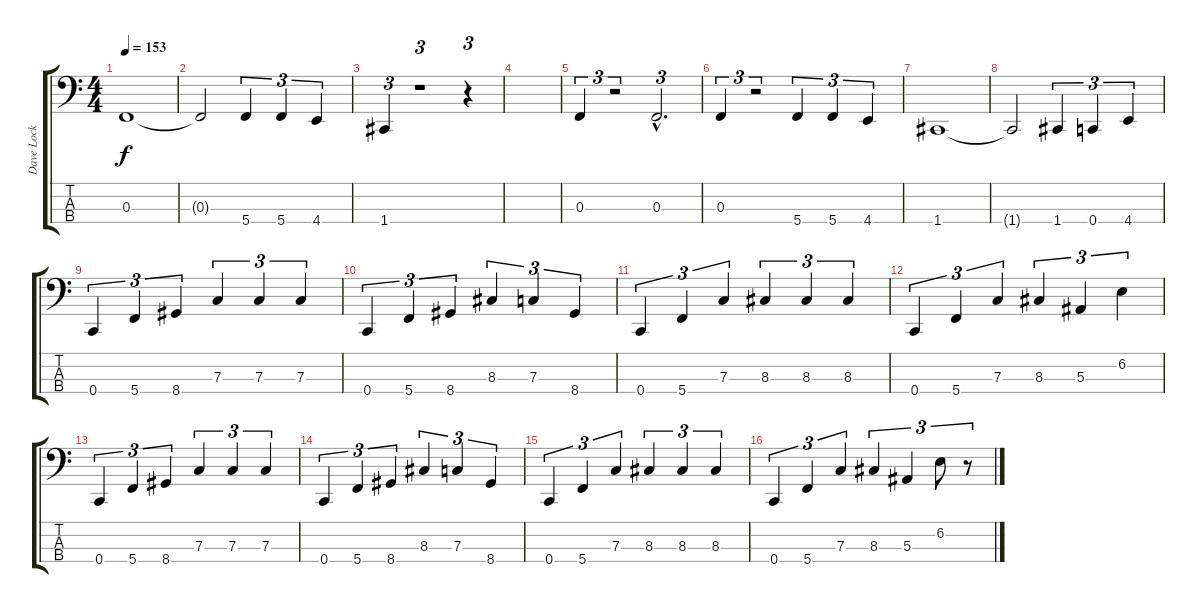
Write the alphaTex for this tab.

\track ("Dave Lock (Bass)" "Dave Lock ") {instrument electricbassfinger}
\staff {score tabs}
\tuning (Eb2 Bb1 F1 C1) {hide}
\ts (4 4)
\tempo 153
\clef f4
\ks c
0.3.1{dy f instrument electricbassfinger} |
0.3{t}.2 5.4.4{tu (3 2)} 5.4.4{tu (3 2)} 4.4.4{tu (3 2)} |
1.4.4{tu (3 2)} r.1{tu (3 2)} r.4{tu (3 2)} |
|
0.3.4{tu (3 2)} r.2{tu (3 2)} 0.3{hac}.2{d tu (3 2)} |
0.3.4{tu (3 2)} r.2{tu (3 2)} 5.4.4{tu (3 2)} 5.4.4{tu (3 2)} 4.4.4{tu (3 2)} |
1.4.1 |
1.4{t}.2 1.4.4{tu (3 2)} 0.4.4{tu (3 2)} 4.4.4{tu (3 2)} |
0.4.4{tu (3 2)} 5.4.4{tu (3 2)} 8.4.4{tu (3 2)} 7.3.4{tu (3 2)} 7.3.4{tu (3 2)} 7.3.4{tu (3 2)} |
0.4.4{tu (3 2)} 5.4.4{tu (3 2)} 8.4.4{tu (3 2)} 8.3.4{tu (3 2)} 7.3.4{tu (3 2)} 8.4.4{tu (3 2)} |
0.4.4{tu (3 2)} 5.4.4{tu (3 2)} 7.3.4{tu (3 2)} 8.3.4{tu (3 2)} 8.3.4{tu (3 2)} 8.3.4{tu (3 2)} |
0.4.4{tu (3 2)} 5.4.4{tu (3 2)} 7.3.4{tu (3 2)} 8.3.4{tu (3 2)} 5.3.4{tu (3 2)} 6.2.4{tu (3 2)} |
0.4.4{tu (3 2)} 5.4.4{tu (3 2)} 8.4.4{tu (3 2)} 7.3.4{tu (3 2)} 7.3.4{tu (3 2)} 7.3.4{tu (3 2)} |
0.4.4{tu (3 2)} 5.4.4{tu (3 2)} 8.4.4{tu (3 2)} 8.3.4{tu (3 2)} 7.3.4{tu (3 2)} 8.4.4{tu (3 2)} |
0.4.4{tu (3 2)} 5.4.4{tu (3 2)} 7.3.4{tu (3 2)} 8.3.4{tu (3 2)} 8.3.4{tu (3 2)} 8.3.4{tu (3 2)} |
0.4.4{tu (3 2)} 5.4.4{tu (3 2)} 7.3.4{tu (3 2)} 8.3.4{tu (3 2)} 5.3.4{tu (3 2)} 6.2.8{tu (3 2)} r.8{tu (3 2)}
